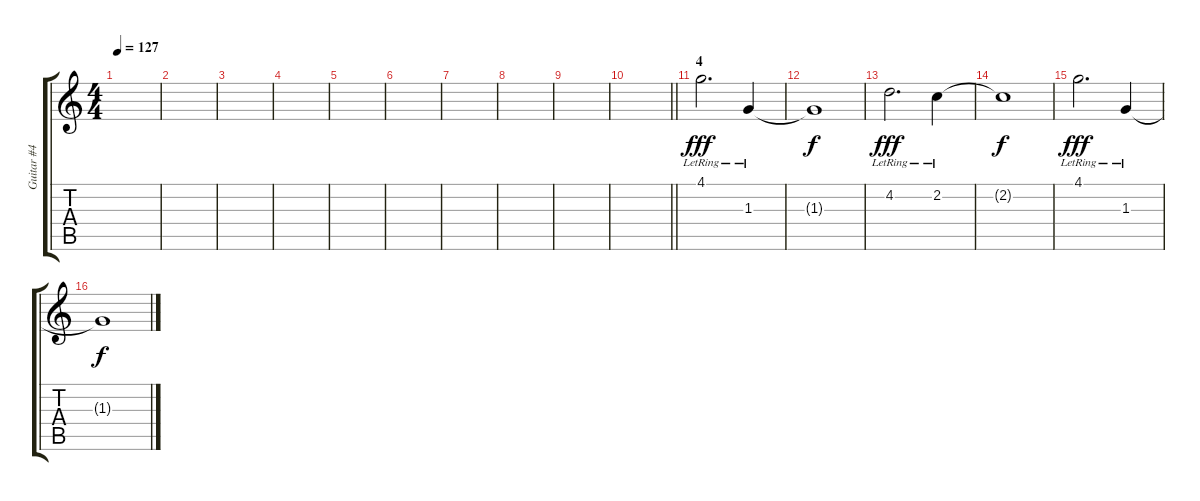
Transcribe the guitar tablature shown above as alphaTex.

\track ("Guitar #4" "Guitar #4") {instrument electricguitarclean}
\staff {score tabs}
\tuning (Eb4 Bb3 Gb3 Db3 Ab2 Db2) {hide}
\ts (4 4)
\tempo 127
\clef g2
\ks c
|
|
|
|
|
|
|
|
|
\barLineRight lightlight
|
\section ("" "4")
4.1{lr}.2{d dy fff} 1.3{lr}.4 |
1.3{t}.1{dy f} |
4.2{lr}.2{d dy fff} 2.2{lr}.4 |
2.2{t}.1{dy f} |
4.1{lr}.2{d dy fff} 1.3{lr}.4 |
1.3{t}.1{dy f}
